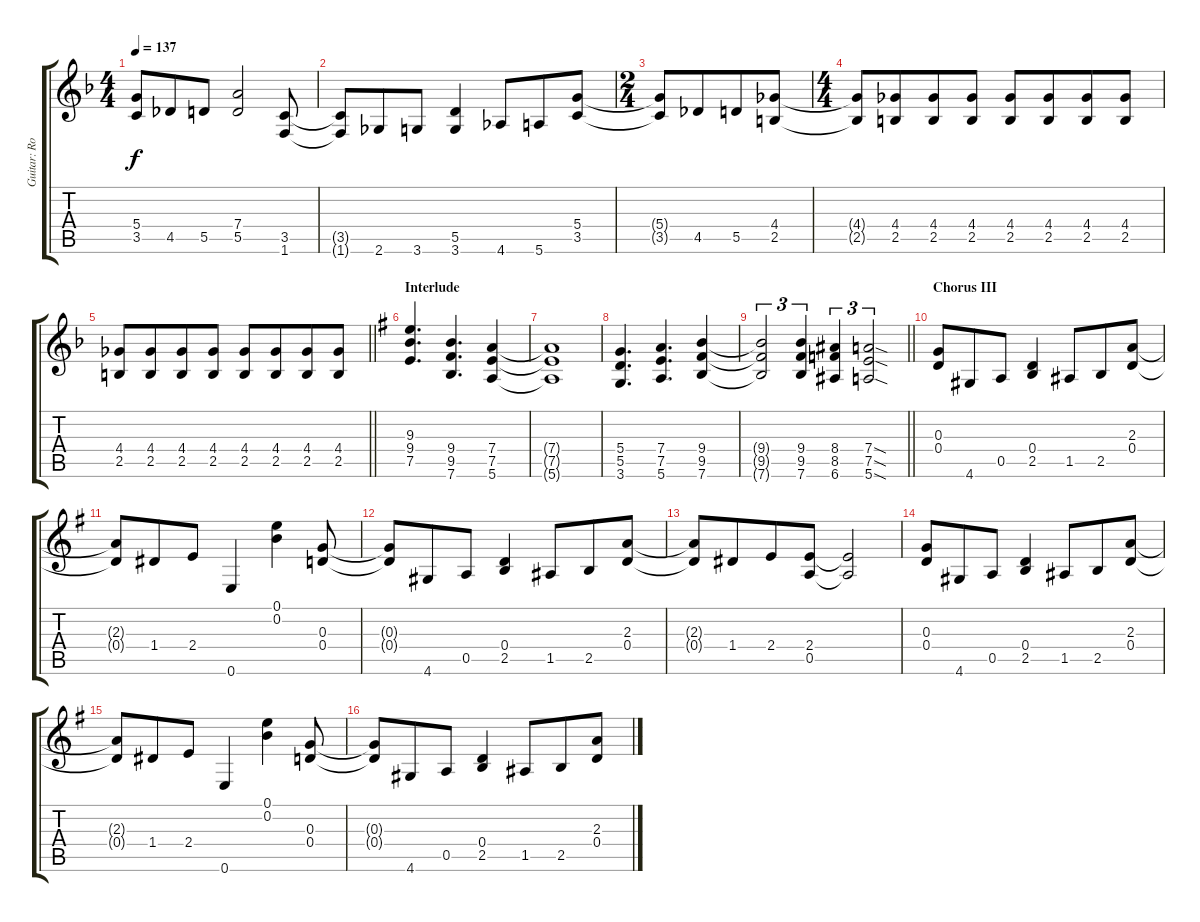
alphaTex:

\track ("Guitar: Robbin" "Guitar: Ro") {instrument distortionguitar}
\staff {score tabs}
\tuning (E4 B3 G3 D3 A2 E2) {hide}
\ts (4 4)
\tempo 137
\clef g2
\ks f
(5.4{t} 3.5{t}).8{dy f} 4.5.8{beam merge} 5.5.8 (7.4 5.5).2 (3.5 1.6).8 |
(3.5{t} 1.6{t}).8 2.6.8{beam merge} 3.6.8 (5.5 3.6).4 4.6.8{beam merge} 5.6.8 (5.4 3.5).8 |
\ts (2 4)
(5.4{t} 3.5{t}).8 4.5.8{beam merge} 5.5.8 (4.4 2.5).8 |
\ts (4 4)
(4.4{t} 2.5{t}).8 (4.4 2.5).8{beam merge} (4.4 2.5).8 (4.4 2.5).8 (4.4 2.5).8 (4.4 2.5).8{beam merge} (4.4 2.5).8 (4.4 2.5).8 |
\barLineRight lightlight
(4.4 2.5).8 (4.4 2.5).8{beam merge} (4.4 2.5).8 (4.4 2.5).8 (4.4 2.5).8 (4.4 2.5).8{beam merge} (4.4 2.5).8 (4.4 2.5).8 |
\section ("" "Interlude")
\ks g
(9.3 9.4 7.5).4{d} (9.4 9.5 7.6).4{d} (7.4 7.5 5.6).4 |
(7.4{t} 7.5{t} 5.6{t}).1 |
(5.4 5.5 3.6).4{d} (7.4 7.5 5.6).4{d} (9.4 9.5 7.6).4 |
\barLineRight lightlight
(9.4{t} 9.5{t} 7.6{t}).2{tu (3 2)} (9.4 9.5 7.6).4{tu (3 2)} (8.4 8.5 6.6).4{tu (3 2)} (7.4{sod} 7.5{sod} 5.6{sod}).2{tu (3 2)} |
\section ("" "Chorus III")
(0.3 0.4).8 4.6.8{beam merge} 0.5.8 (0.4 2.5).4 1.5.8{beam merge} 2.5.8 (2.3 0.4).8 |
(2.3{t} 0.4{t}).8 1.4.8{beam merge} 2.4.8 0.6.4 (0.1 0.2).4 (0.3 0.4).8 |
(0.3{t} 0.4{t}).8 4.6.8{beam merge} 0.5.8 (0.4 2.5).4 1.5.8{beam merge} 2.5.8 (2.3 0.4).8 |
(2.3{t} 0.4{t}).8 1.4.8{beam merge} 2.4.8 (2.4 0.5).8 (2.4{t} 0.5{t}).2 |
(0.3 0.4).8 4.6.8{beam merge} 0.5.8 (0.4 2.5).4 1.5.8{beam merge} 2.5.8 (2.3 0.4).8 |
(2.3{t} 0.4{t}).8 1.4.8{beam merge} 2.4.8 0.6.4 (0.1 0.2).4 (0.3 0.4).8 |
(0.3{t} 0.4{t}).8 4.6.8{beam merge} 0.5.8 (0.4 2.5).4 1.5.8{beam merge} 2.5.8 (2.3 0.4).8
